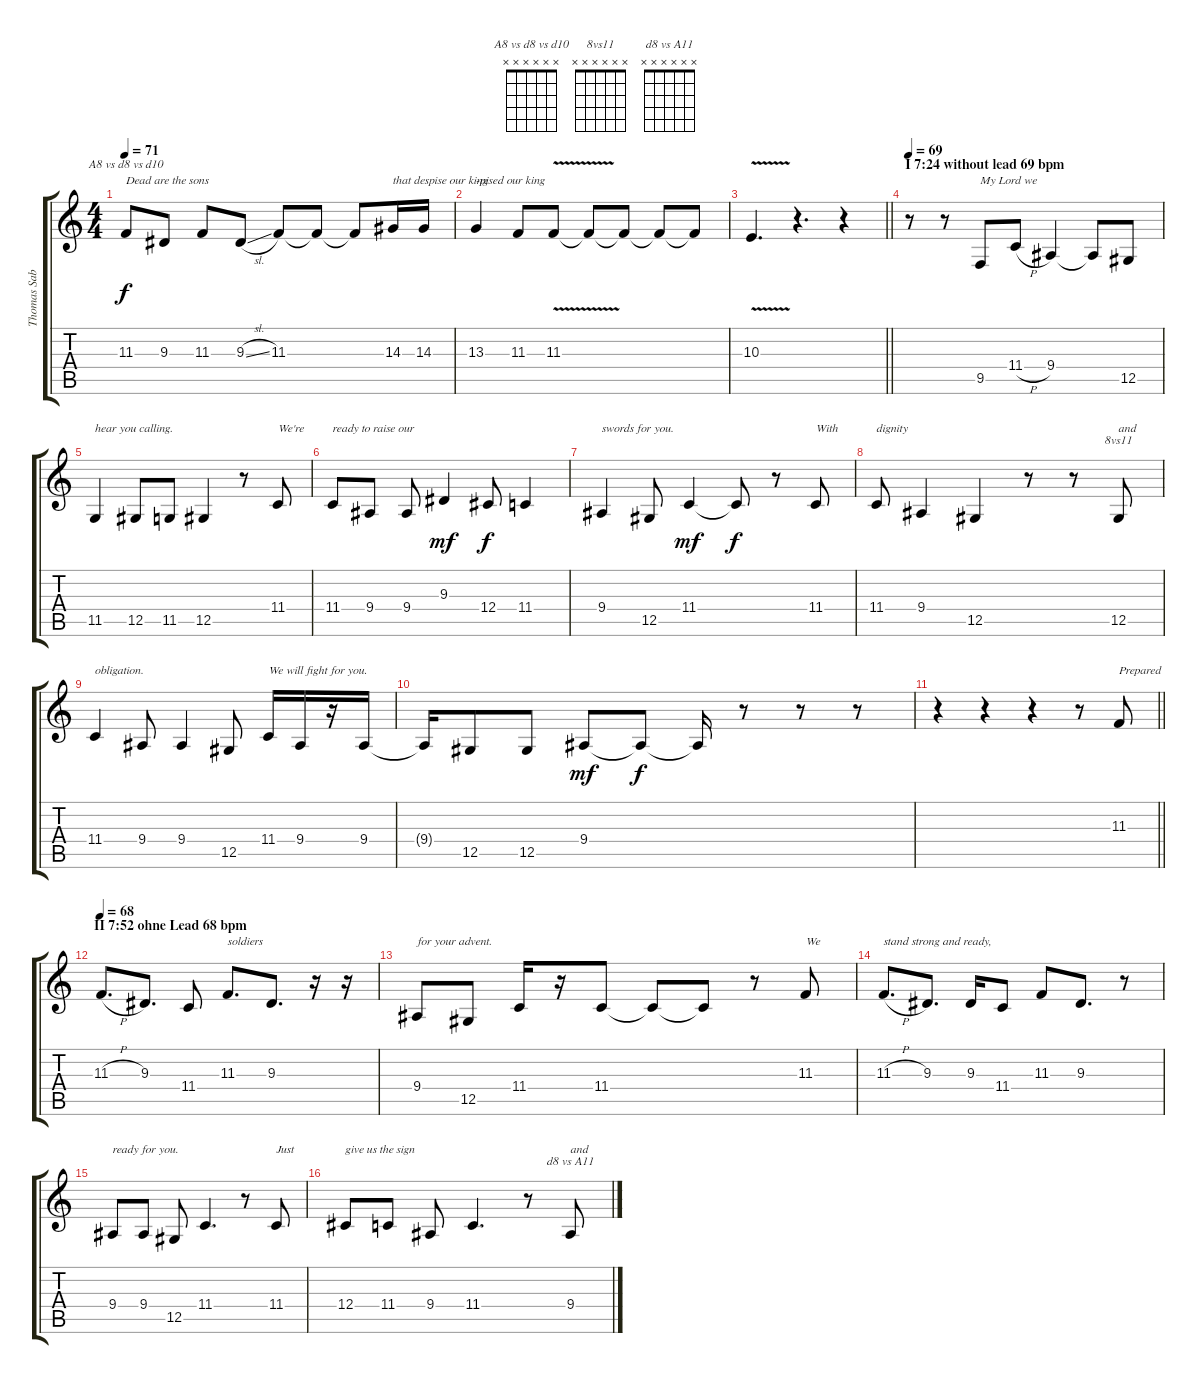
\track ("Thomas Sabbathi (Vocals) D# Tuning" "Thomas Sab") {instrument bassoon}
\staff {score tabs}
\tuning (Eb4 Bb3 Gb3 Db3 Ab2 Eb2) {hide}
\chord ("A8 vs d8 vs d10" x x x x x x)
\chord ("8vs11" x x x x x x)
\chord ("d8 vs A11" x x x x x x)
\ts (4 4)
\tempo 71
\clef g2
\ks c
11.3.8{ch "A8 vs d8 vs d10" txt "Dead are the sons" dy f} 9.3.8 11.3.8 9.3{sl}.8 11.3.8 11.3{t}.8 11.3{t}.8 14.3.16{txt "that despise our king"} 14.3.16 |
13.3.4{txt "-pised our king"} 11.3.8 11.3{v}.8 11.3{t}.8 11.3{t}.8 11.3{t}.8 11.3{t}.8 |
\barLineRight lightlight
10.3{v}.4{d} r.4{d} r.4 |
\section ("" "I 7:24 without lead 69 bpm")
\tempo 69
r.8 r.8 9.5.8{txt "My Lord we"} 11.4{h}.8 9.4.4 9.4{t}.8 12.5.8 |
11.5.4{txt "hear you calling."} 12.5.8 11.5.8 12.5.4 r.8 11.4.8{txt "We're"} |
11.4.8{txt "ready to raise our "} 9.4.8 9.4.8 9.3.4{dy mf} 12.4.8{dy f} 11.4.4 |
9.4.4{txt "swords for you."} 12.5.8 11.4.4{dy mf} 11.4{t}.8{dy f} r.8 11.4.8{txt "With"} |
11.4.8{txt "dignity"} 9.4.4 12.5.4 r.8 r.8 12.5.8{ch "8vs11" txt "and"} |
11.4.4{txt "obligation."} 9.4.8 9.4.4 12.5.8 11.4.16{txt "We will fight for you."} 9.4.16 r.16 9.4.16 |
9.4{t}.16 12.5.8 12.5.8 9.4.8{dy mf} 9.4{t}.8{dy f} 9.4{t}.16 r.8 r.8 r.8 |
\barLineRight lightlight
r.4 r.4 r.4 r.8 11.3.8{txt "Prepared"} |
\section ("" "II 7:52 ohne Lead 68 bpm")
\tempo 68
11.3{h}.8{d} 9.3.8{d} 11.4.8 11.3.8{d txt "soldiers"} 9.3.8{d} r.16 r.16 |
9.4.8{txt "for your advent."} 12.5.8 11.4.16 r.16 11.4.8 11.4{t}.8 11.4{t}.8 r.8 11.3.8{txt "We"} |
11.3{h}.8{d txt "stand strong and ready,"} 9.3.8{d} 9.3.16 11.4.8 11.3.8 9.3.8{d} r.8 |
9.4.8{txt "ready for you."} 9.4.8 12.5.8 11.4.4{d} r.8 11.4.8{txt "Just "} |
12.4.8{txt "give us the sign"} 11.4.8 9.4.8 11.4.4{d} r.8 9.4.8{ch "d8 vs A11" txt "and"}
